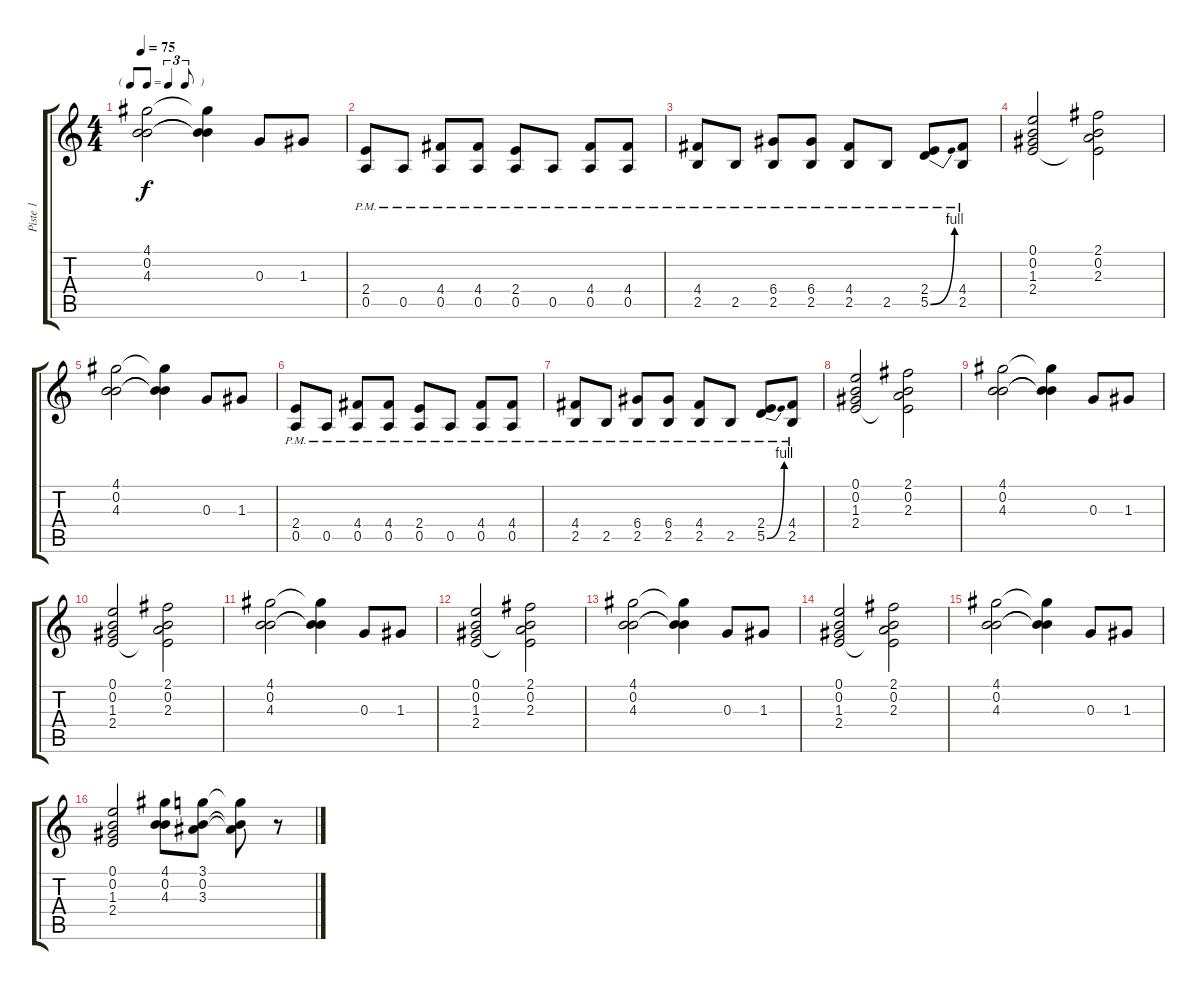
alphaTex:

\track ("Piste 1" "Piste 1") {instrument distortionguitar}
\staff {score tabs}
\tuning (E4 B3 G3 D3 A2 E2) {hide}
\ts (4 4)
\tf triplet8th
\tempo 75
\clef g2
\ks c
(4.1 0.2 4.3).2{dy f} (4.1{t} 0.2{t} 4.3{t}).4 0.3.8 1.3.8 |
(2.4{pm} 0.5{pm}).8 0.5{pm}.8 (4.4{pm} 0.5{pm}).8 (4.4{pm} 0.5{pm}).8 (2.4{pm} 0.5{pm}).8 0.5{pm}.8 (4.4{pm} 0.5{pm}).8 (4.4{pm} 0.5{pm}).8 |
(4.4{pm} 2.5{pm}).8 2.5{pm}.8 (6.4{pm} 2.5{pm}).8 (6.4{pm} 2.5{pm}).8 (4.4{pm} 2.5{pm}).8 2.5{pm}.8 (2.4{pm} 5.5{be (bend 0 0 60 4) pm}).8 (4.4{pm} 2.5{pm}).8 |
(0.1 0.2 1.3 2.4).2 (2.1 0.2 2.3 2.4{t}).2 |
(4.1 0.2 4.3).2 (4.1{t} 0.2{t} 4.3{t}).4 0.3.8 1.3.8 |
(2.4{pm} 0.5{pm}).8 0.5{pm}.8 (4.4{pm} 0.5{pm}).8 (4.4{pm} 0.5{pm}).8 (2.4{pm} 0.5{pm}).8 0.5{pm}.8 (4.4{pm} 0.5{pm}).8 (4.4{pm} 0.5{pm}).8 |
(4.4{pm} 2.5{pm}).8 2.5{pm}.8 (6.4{pm} 2.5{pm}).8 (6.4{pm} 2.5{pm}).8 (4.4{pm} 2.5{pm}).8 2.5{pm}.8 (2.4{pm} 5.5{be (bend 0 0 60 4) pm}).8 (4.4{pm} 2.5{pm}).8 |
(0.1 0.2 1.3 2.4).2 (2.1 0.2 2.3 2.4{t}).2 |
(4.1 0.2 4.3).2 (4.1{t} 0.2{t} 4.3{t}).4 0.3.8 1.3.8 |
(0.1 0.2 1.3 2.4).2 (2.1 0.2 2.3 2.4{t}).2 |
(4.1 0.2 4.3).2 (4.1{t} 0.2{t} 4.3{t}).4 0.3.8 1.3.8 |
(0.1 0.2 1.3 2.4).2 (2.1 0.2 2.3 2.4{t}).2 |
(4.1 0.2 4.3).2 (4.1{t} 0.2{t} 4.3{t}).4 0.3.8 1.3.8 |
(0.1 0.2 1.3 2.4).2 (2.1 0.2 2.3 2.4{t}).2 |
(4.1 0.2 4.3).2 (4.1{t} 0.2{t} 4.3{t}).4 0.3.8 1.3.8 |
(0.1 0.2 1.3 2.4).2 (4.1 0.2 4.3).8 (3.1 0.2 3.3).8 (3.1{t} 0.2{t} 3.3{t}).8 r.8
